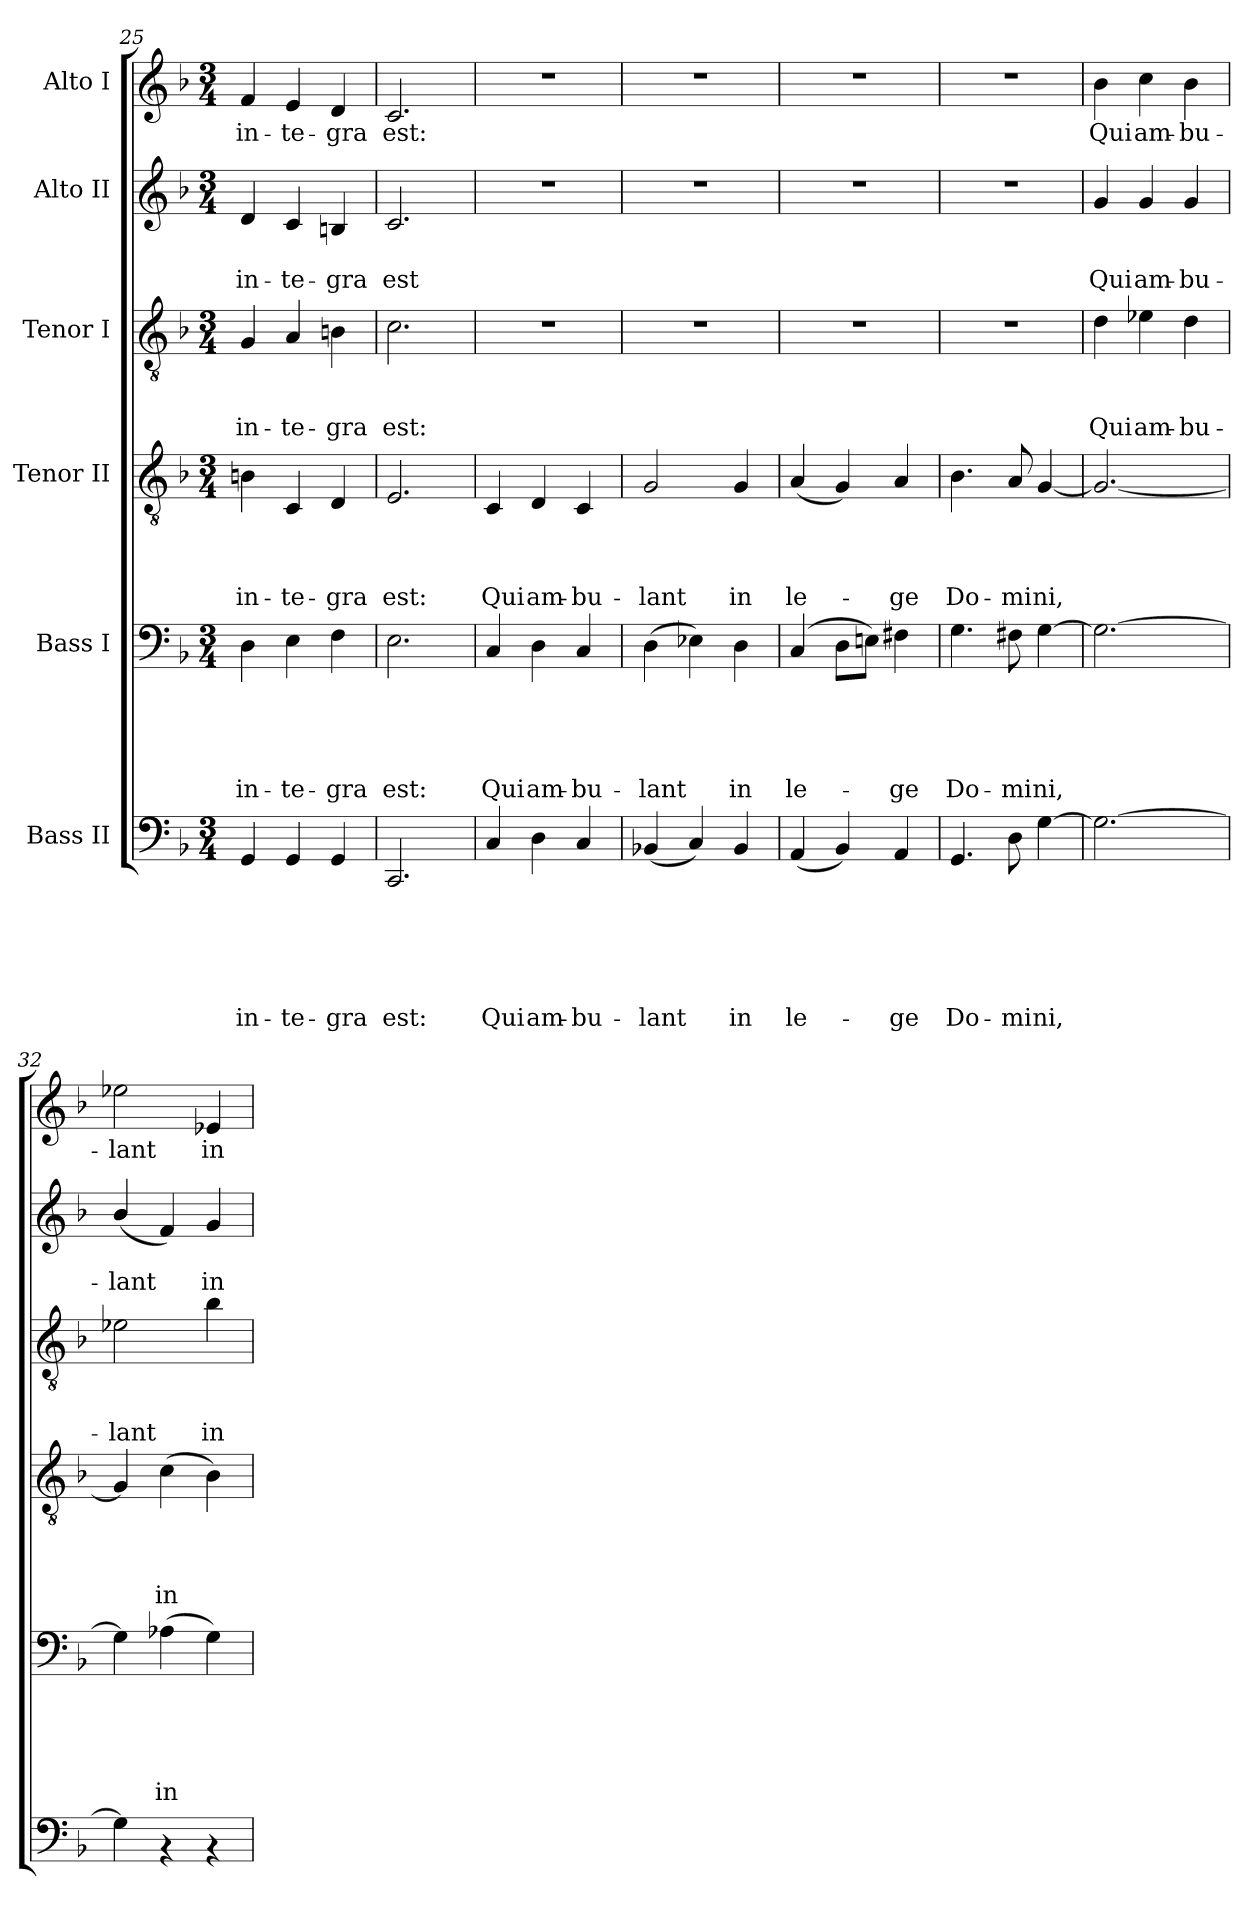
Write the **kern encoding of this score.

**kern	**text	**text	**text	**text	**text	**text	**kern	**text	**text	**text	**text	**text	**kern	**text	**text	**text	**text	**kern	**text	**text	**text	**kern	**text	**text	**kern	**text
*part6	*part6	*part6	*part6	*part6	*part6	*part6	*part5	*part5	*part5	*part5	*part5	*part5	*part4	*part4	*part4	*part4	*part4	*part3	*part3	*part3	*part3	*part2	*part2	*part2	*part1	*part1
*staff6	*staff6	*staff6	*staff6	*staff6	*staff6	*staff6	*staff5	*staff5	*staff5	*staff5	*staff5	*staff5	*staff4	*staff4	*staff4	*staff4	*staff4	*staff3	*staff3	*staff3	*staff3	*staff2	*staff2	*staff2	*staff1	*staff1
*I"Bass II	*	*	*	*	*	*	*I"Bass I	*	*	*	*	*	*I"Tenor II	*	*	*	*	*I"Tenor I	*	*	*	*I"Alto II	*	*	*I"Alto I	*
*clefF4	*	*	*	*	*	*	*clefF4	*	*	*	*	*	*clefGv2	*	*	*	*	*clefGv2	*	*	*	*clefG2	*	*	*clefG2	*
*k[b-]	*	*	*	*	*	*	*k[b-]	*	*	*	*	*	*k[b-]	*	*	*	*	*k[b-]	*	*	*	*k[b-]	*	*	*k[b-]	*
*F:	*	*	*	*	*	*	*F:	*	*	*	*	*	*F:	*	*	*	*	*F:	*	*	*	*F:	*	*	*F:	*
*M3/4	*	*	*	*	*	*	*M3/4	*	*	*	*	*	*M3/4	*	*	*	*	*M3/4	*	*	*	*M3/4	*	*	*M3/4	*
=25	=25	=25	=25	=25	=25	=25	=25	=25	=25	=25	=25	=25	=25	=25	=25	=25	=25	=25	=25	=25	=25	=25	=25	=25	=25	=25
!	!	!	!	!	!	!LO:LY:b	!	!	!	!	!	!LO:LY:b	!	!	!	!	!LO:LY:b	!	!	!	!LO:LY:b	!	!	!LO:LY:b	!	!LO:LY:b
4GG/	.	.	.	.	.	in-	4D\	.	.	.	.	in-	4Bn\	.	.	.	in-	4G/	.	.	in-	4d/	.	in-	4f/	in-
!	!	!	!	!	!	!LO:LY:b	!	!	!	!	!	!LO:LY:b	!	!	!	!	!LO:LY:b	!	!	!	!LO:LY:b	!	!	!LO:LY:b	!	!LO:LY:b
4GG/	.	.	.	.	.	-te-	4E\	.	.	.	.	-te-	4C/	.	.	.	-te-	4A/	.	.	-te-	4c/	.	-te-	4e/	-te-
!	!	!	!	!	!	!LO:LY:b	!	!	!	!	!	!LO:LY:b	!	!	!	!	!LO:LY:b	!	!	!	!LO:LY:b	!	!	!LO:LY:b	!	!LO:LY:b
4GG/	.	.	.	.	.	-gra	4F\	.	.	.	.	-gra	4D/	.	.	.	-gra	4Bn\	.	.	-gra	4Bn/	.	-gra	4d/	-gra
=26	=26	=26	=26	=26	=26	=26	=26	=26	=26	=26	=26	=26	=26	=26	=26	=26	=26	=26	=26	=26	=26	=26	=26	=26	=26	=26
!	!	!	!	!	!	!LO:LY:b	!	!	!	!	!	!LO:LY:b	!	!	!	!	!LO:LY:b	!	!	!	!LO:LY:b	!	!	!LO:LY:b	!	!LO:LY:b
2.CC/	.	.	.	.	.	est:	2.E\	.	.	.	.	est:	2.E/	.	.	.	est:	2.c\	.	.	est:	2.c/	.	est	2.c/	est:
=27	=27	=27	=27	=27	=27	=27	=27	=27	=27	=27	=27	=27	=27	=27	=27	=27	=27	=27	=27	=27	=27	=27	=27	=27	=27	=27
!	!	!	!	!	!	!LO:LY:b	!	!	!	!	!	!LO:LY:b	!	!	!	!	!LO:LY:b	!	!	!	!	!	!	!	!	!
4C/	.	.	.	.	.	Qui	4C/	.	.	.	.	Qui	4C/	.	.	.	Qui	2.r	.	.	.	2.r	.	.	2.r	.
!	!	!	!	!	!	!LO:LY:b	!	!	!	!	!	!LO:LY:b	!	!	!	!	!LO:LY:b	!	!	!	!	!	!	!	!	!
4D\	.	.	.	.	.	am-	4D\	.	.	.	.	am-	4D/	.	.	.	am-	.	.	.	.	.	.	.	.	.
!	!	!	!	!	!	!LO:LY:b	!	!	!	!	!	!LO:LY:b	!	!	!	!	!LO:LY:b	!	!	!	!	!	!	!	!	!
4C/	.	.	.	.	.	-bu-	4C/	.	.	.	.	-bu-	4C/	.	.	.	-bu-	.	.	.	.	.	.	.	.	.
=28	=28	=28	=28	=28	=28	=28	=28	=28	=28	=28	=28	=28	=28	=28	=28	=28	=28	=28	=28	=28	=28	=28	=28	=28	=28	=28
!	!	!	!	!	!	!LO:LY:b	!	!	!	!	!	!LO:LY:b	!	!	!	!	!LO:LY:b	!	!	!	!	!	!	!	!	!
(<4BB-X/	.	.	.	.	.	-lant	(>4D\	.	.	.	.	-lant	2G/	.	.	.	-lant	2.r	.	.	.	2.r	.	.	2.r	.
4C/)	.	.	.	.	.	.	4E-X\)	.	.	.	.	.	.	.	.	.	.	.	.	.	.	.	.	.	.	.
!	!	!	!	!	!	!LO:LY:b	!	!	!	!	!	!LO:LY:b	!	!	!	!	!LO:LY:b	!	!	!	!	!	!	!	!	!
4BB-/	.	.	.	.	.	in	4D\	.	.	.	.	in	4G/	.	.	.	in	.	.	.	.	.	.	.	.	.
!!LO:PB:g=z
=29	=29	=29	=29	=29	=29	=29	=29	=29	=29	=29	=29	=29	=29	=29	=29	=29	=29	=29	=29	=29	=29	=29	=29	=29	=29	=29
!	!	!	!	!	!	!LO:LY:b	!	!	!	!	!	!LO:LY:b	!	!	!	!	!LO:LY:b	!	!	!	!	!	!	!	!	!
(<4AA/	.	.	.	.	.	le-	(<4C/	.	.	.	.	le-	(<4A/	.	.	.	le-	2.r	.	.	.	2.r	.	.	2.r	.
4BB-/)	.	.	.	.	.	.	8D\L	.	.	.	.	.	4G/)	.	.	.	.	.	.	.	.	.	.	.	.	.
.	.	.	.	.	.	.	8En\J)	.	.	.	.	.	.	.	.	.	.	.	.	.	.	.	.	.	.	.
!	!	!	!	!	!	!LO:LY:b	!	!	!	!	!	!LO:LY:b	!	!	!	!	!LO:LY:b	!	!	!	!	!	!	!	!	!
4AA/	.	.	.	.	.	-ge	4F#X\	.	.	.	.	-ge	4A/	.	.	.	-ge	.	.	.	.	.	.	.	.	.
=30	=30	=30	=30	=30	=30	=30	=30	=30	=30	=30	=30	=30	=30	=30	=30	=30	=30	=30	=30	=30	=30	=30	=30	=30	=30	=30
!	!	!	!	!	!	!LO:LY:b	!	!	!	!	!	!LO:LY:b	!	!	!	!	!LO:LY:b	!	!	!	!	!	!	!	!	!
4.GG/	.	.	.	.	.	Do-	4.G\	.	.	.	.	Do-	4.B-\	.	.	.	Do-	2.r	.	.	.	2.r	.	.	2.r	.
!	!	!	!	!	!	!LO:LY:b	!	!	!	!	!	!LO:LY:b	!	!	!	!	!LO:LY:b	!	!	!	!	!	!	!	!	!
8D\	.	.	.	.	.	-mi	8F#X\	.	.	.	.	-mi	8A/	.	.	.	-mi	.	.	.	.	.	.	.	.	.
!	!	!	!	!	!	!LO:LY:b	!	!	!	!	!	!LO:LY:b	!	!	!	!	!LO:LY:b	!	!	!	!	!	!	!	!	!
[>4G\	.	.	.	.	.	ni,	[>4G\	.	.	.	.	ni,	[<4G/	.	.	.	ni,	.	.	.	.	.	.	.	.	.
=31	=31	=31	=31	=31	=31	=31	=31	=31	=31	=31	=31	=31	=31	=31	=31	=31	=31	=31	=31	=31	=31	=31	=31	=31	=31	=31
!	!	!	!	!	!	!	!	!	!	!	!	!	!	!	!	!	!	!	!	!	!LO:LY:b	!	!	!LO:LY:b	!	!LO:LY:b
2.G\_	.	.	.	.	.	.	2.G\_	.	.	.	.	.	2.G/_	.	.	.	.	4d\	.	.	Qui	4g/	.	Qui	4b-\	Qui
!	!	!	!	!	!	!	!	!	!	!	!	!	!	!	!	!	!	!	!	!	!LO:LY:b	!	!	!LO:LY:b	!	!LO:LY:b
.	.	.	.	.	.	.	.	.	.	.	.	.	.	.	.	.	.	4e-X\	.	.	am-	4g/	.	am-	4cc\	am-
!	!	!	!	!	!	!	!	!	!	!	!	!	!	!	!	!	!	!	!	!	!LO:LY:b	!	!	!LO:LY:b	!	!LO:LY:b
.	.	.	.	.	.	.	.	.	.	.	.	.	.	.	.	.	.	4d\	.	.	-bu-	4g/	.	-bu-	4b-\	-bu-
=32	=32	=32	=32	=32	=32	=32	=32	=32	=32	=32	=32	=32	=32	=32	=32	=32	=32	=32	=32	=32	=32	=32	=32	=32	=32	=32
!	!	!	!	!	!	!	!	!	!	!	!	!	!	!	!	!	!	!	!	!	!LO:LY:b	!	!	!LO:LY:b	!	!LO:LY:b
4G\]	.	.	.	.	.	.	4G\]	.	.	.	.	.	4G/]	.	.	.	.	2e-X\	.	.	-lant	(<4b-/	.	-lant	2ee-X\	-lant
!	!	!	!	!	!	!	!	!	!	!	!	!LO:LY:b	!	!	!	!	!LO:LY:b	!	!	!	!	!	!	!	!	!
4rAA	.	.	.	.	.	.	(>4A-X\	.	.	.	.	in	(>4c\	.	.	.	in	.	.	.	.	4f/)	.	.	.	.
!	!	!	!	!	!	!	!	!	!	!	!	!	!	!	!	!	!	!	!	!	!LO:LY:b	!	!	!LO:LY:b	!	!LO:LY:b
4rAA	.	.	.	.	.	.	4G\)	.	.	.	.	.	4B-\)	.	.	.	.	4b-\	.	.	in	4g/	.	in	4e-X/	in
=	=	=	=	=	=	=	=	=	=	=	=	=	=	=	=	=	=	=	=	=	=	=	=	=	=	=
*-	*-	*-	*-	*-	*-	*-	*-	*-	*-	*-	*-	*-	*-	*-	*-	*-	*-	*-	*-	*-	*-	*-	*-	*-	*-	*-
